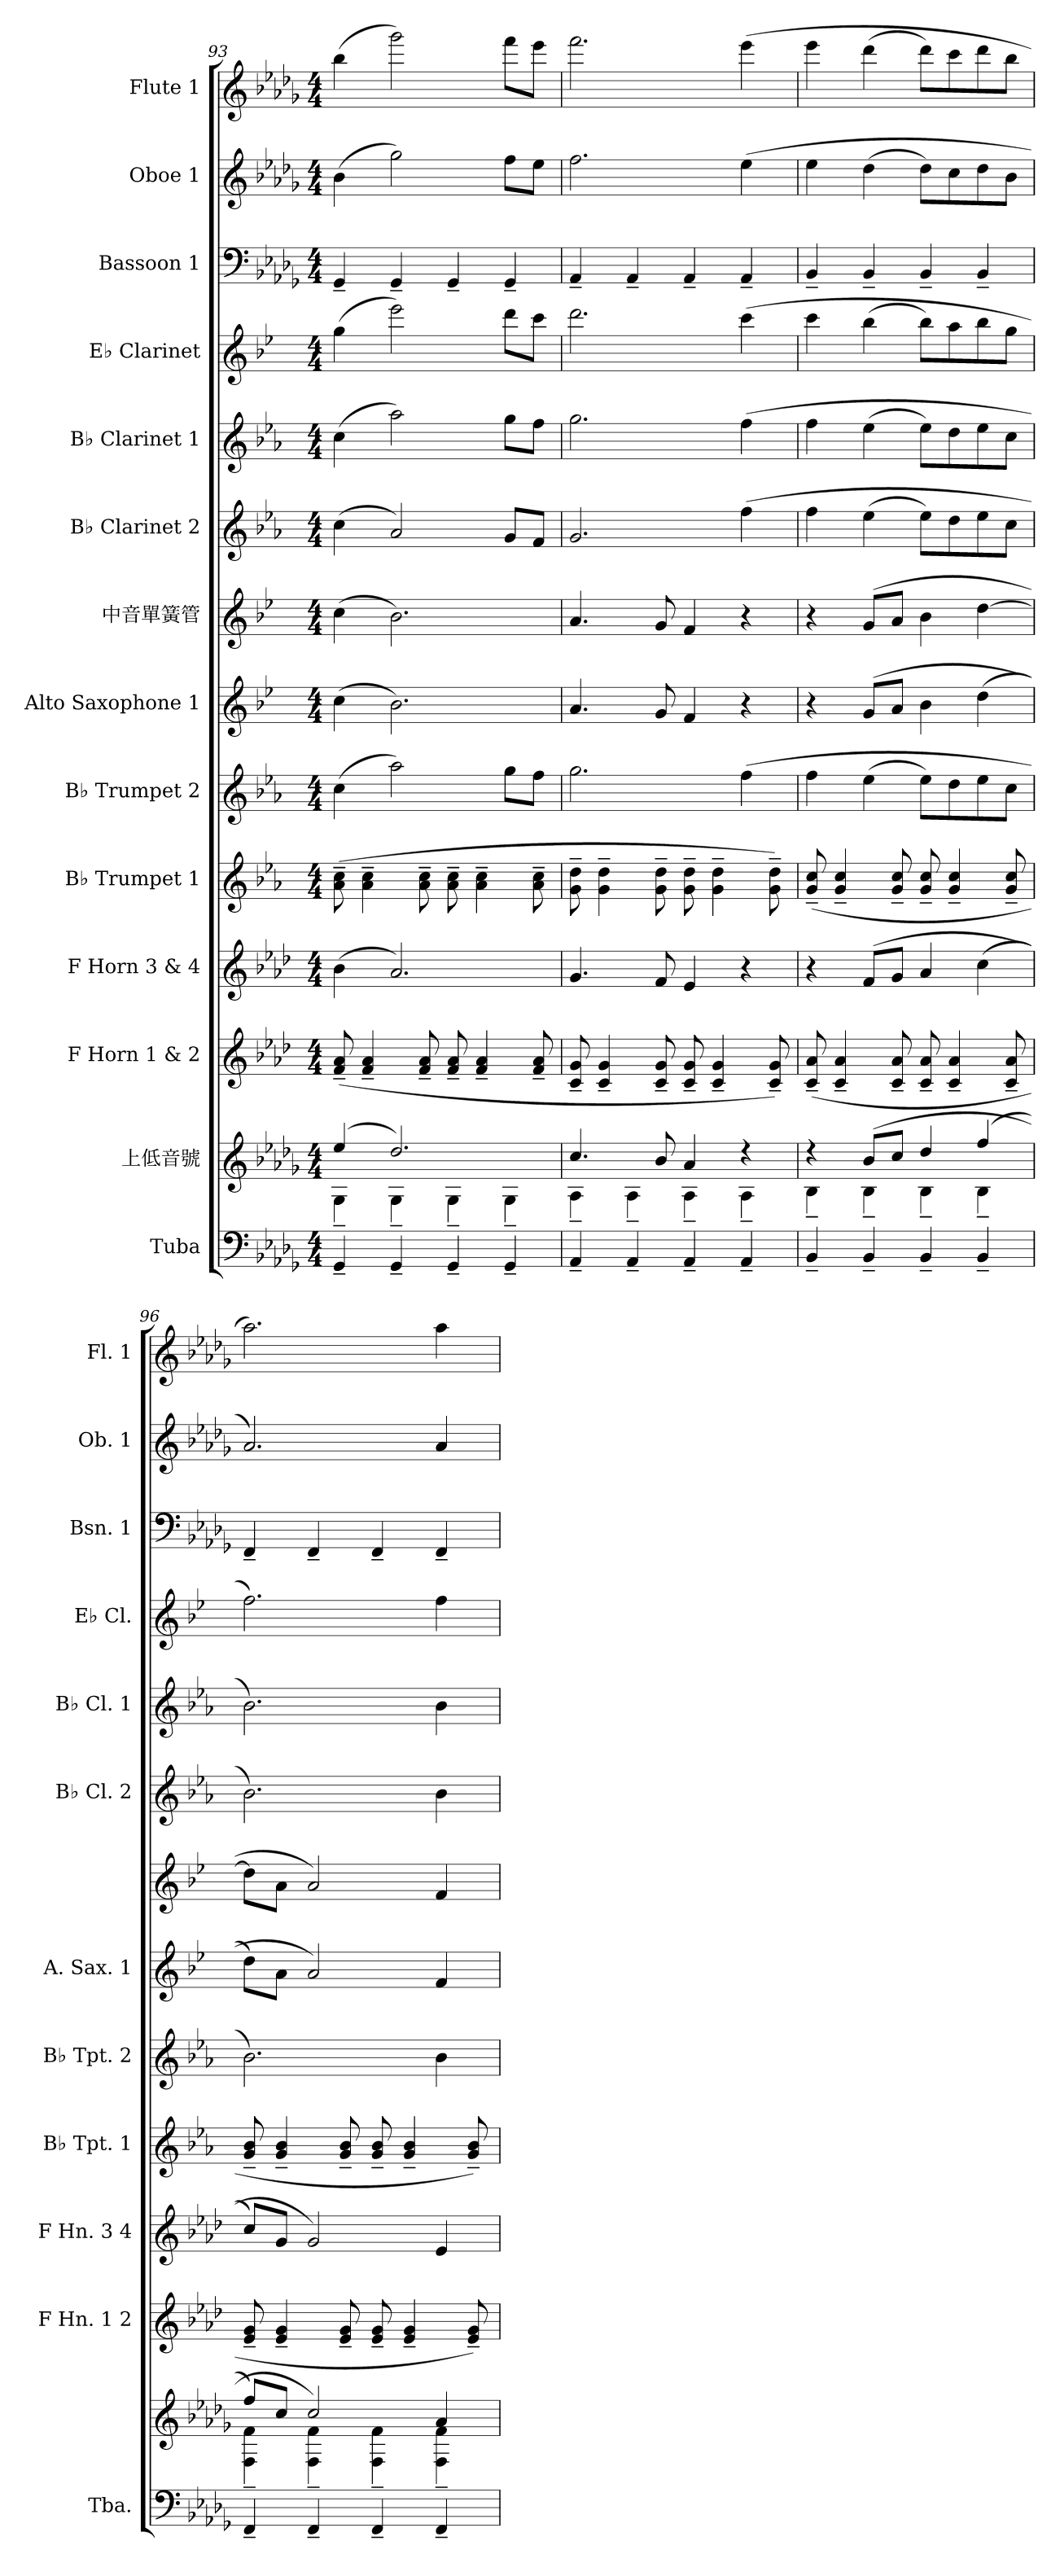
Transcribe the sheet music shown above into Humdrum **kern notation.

**kern	**kern	**kern	**kern	**kern	**kern	**kern	**kern	**kern	**kern	**kern	**kern	**kern	**kern
*part14	*part13	*part12	*part11	*part10	*part9	*part8	*part7	*part6	*part5	*part4	*part3	*part2	*part1
*staff14	*staff13	*staff12	*staff11	*staff10	*staff9	*staff8	*staff7	*staff6	*staff5	*staff4	*staff3	*staff2	*staff1
*I"Tuba	*I"上低音號	*I"F Horn 1 &amp; 2	*I"F Horn 3 &amp; 4	*I"B♭ Trumpet 1	*I"B♭ Trumpet 2	*I"Alto Saxophone 1	*I"中音單簧管	*I"B♭ Clarinet 2	*I"B♭ Clarinet 1	*I"E♭ Clarinet	*I"Bassoon 1	*I"Oboe 1	*I"Flute 1
*I'Tba.	*	*I'F Hn. 1 2	*I'F Hn. 3 4	*I'B♭ Tpt. 1	*I'B♭ Tpt. 2	*I'A. Sax. 1	*	*I'B♭ Cl. 2	*I'B♭ Cl. 1	*I'E♭ Cl.	*I'Bsn. 1	*I'Ob. 1	*I'Fl. 1
*clefF4	*clefG2	*clefG2	*clefG2	*clefG2	*clefG2	*clefG2	*clefG2	*clefG2	*clefG2	*clefG2	*clefF4	*clefG2	*clefG2
*	*ITrd8c14	*ITrd4c7	*ITrd4c7	*ITrd1c2	*ITrd1c2	*ITrd5c9	*ITrd5c9	*ITrd1c2	*ITrd1c2	*ITrd-2c-3	*	*	*
*k[b-e-a-d-g-]	*k[b-e-a-d-g-]	*k[b-e-a-d-g-]	*k[b-e-a-d-g-]	*k[b-e-a-d-g-]	*k[b-e-a-d-g-]	*k[b-e-a-d-g-]	*k[b-e-a-d-g-]	*k[b-e-a-d-g-]	*k[b-e-a-d-g-]	*k[b-e-a-d-g-]	*k[b-e-a-d-g-]	*k[b-e-a-d-g-]	*k[b-e-a-d-g-]
*M4/4	*M4/4	*M4/4	*M4/4	*M4/4	*M4/4	*M4/4	*M4/4	*M4/4	*M4/4	*M4/4	*M4/4	*M4/4	*M4/4
=93	=93	=93	=93	=93	=93	=93	=93	=93	=93	=93	=93	=93	=93
*	*^	*	*	*	*	*	*	*	*	*	*	*	*
4GG-~/	(>4e-/	4GG-~\	(>8B-/~ 8d-/~	(>4e-\	(>8g-\~ 8b-\~	(>4b-\	(>4e-\	(>4e-\	(>4b-\	(>4b-\	(>4bb-\	4GG-~/	(>4b-\	(>4bb-\
.	.	.	4B-/~ 4d-/~	.	4g-\~ 4b-\~	.	.	.	.	.	.	.	.	.
4GG-~/	2.d-/)	4GG-~\	.	2.d-/)	.	2gg-\)	2.d-\)	2.d-\)	2g-/)	2gg-\)	2ggg-\)	4GG-~/	2gg-\)	2ggg-\)
.	.	.	8B-/~ 8d-/~	.	8g-\~ 8b-\~	.	.	.	.	.	.	.	.	.
4GG-~/	.	4GG-~\	8B-/~ 8d-/~	.	8g-\~ 8b-\~	.	.	.	.	.	.	4GG-~/	.	.
.	.	.	4B-/~ 4d-/~	.	4g-\~ 4b-\~	.	.	.	.	.	.	.	.	.
4GG-~/	.	4GG-~\	.	.	.	8ff\L	.	.	8f/L	8ff\L	8fff\L	4GG-~/	8ff\L	8fff\L
.	.	.	8B-/~ 8d-/~	.	8g-\~ 8b-\~	8ee-\J	.	.	8e-/J	8ee-\J	8eee-\J	.	8ee-\J	8eee-\J
=94	=94	=94	=94	=94	=94	=94	=94	=94	=94	=94	=94	=94	=94	=94
4AA-~/	4.c/	4AA-~\	8F/~ 8c/~	4.c/	8f\~ 8cc\~	2.ff\	4.c/	4.c/	2.f/	2.ff\	2.fff\	4AA-~/	2.ff\	2.fff\
.	.	.	4F/~ 4c/~	.	4f\~ 4cc\~	.	.	.	.	.	.	.	.	.
4AA-~/	.	4AA-~\	.	.	.	.	.	.	.	.	.	4AA-~/	.	.
.	8B-/	.	8F/~ 8c/~	8B-/	8f\~ 8cc\~	.	8B-/	8B-/	.	.	.	.	.	.
4AA-~/	4A-/	4AA-~\	8F/~ 8c/~	4A-/	8f\~ 8cc\~	.	4A-/	4A-/	.	.	.	4AA-~/	.	.
.	.	.	4F/~ 4c/~	.	4f\~ 4cc\~	.	.	.	.	.	.	.	.	.
4AA-~/	4r	4AA-~\	.	4r	.	(>4ee-\	4r	4r	(>4ee-\	(>4ee-\	(>4eee-\	4AA-~/	(>4ee-\	(>4eee-\
.	.	.	8F/~ 8c/~)	.	8f\~ 8cc\~)	.	.	.	.	.	.	.	.	.
=95	=95	=95	=95	=95	=95	=95	=95	=95	=95	=95	=95	=95	=95	=95
4BB-~/	4r	4BB-~\	(>8F/~ 8d-/~	4r	(>8f/~ 8b-/~	4ee-\	4r	4r	4ee-\	4ee-\	4eee-\	4BB-~/	4ee-\	4eee-\
.	.	.	4F/~ 4d-/~	.	4f/~ 4b-/~	.	.	.	.	.	.	.	.	.
4BB-~/	(>8B-/L	4BB-~\	.	(>8B-/L	.	(>4dd-\	(>8B-/L	(>8B-/L	(>4dd-\	(>4dd-\	(>4ddd-\	4BB-~/	(>4dd-\	(>4ddd-\
.	8c/J	.	8F/~ 8d-/~	8c/J	8f/~ 8b-/~	.	8c/J	8c/J	.	.	.	.	.	.
4BB-~/	4d-/	4BB-~\	8F/~ 8d-/~	4d-/	8f/~ 8b-/~	8dd-\L)	4d-\	4d-\	8dd-\L)	8dd-\L)	8ddd-\L)	4BB-~/	8dd-\L)	8ddd-\L)
.	.	.	4F/~ 4d-/~	.	4f/~ 4b-/~	8cc\	.	.	8cc\	8cc\	8ccc\	.	8cc\	8ccc\
4BB-~/	(>4f/	4BB-~\	.	(>4f\	.	8dd-\	(>4f\	[4f\	8dd-\	8dd-\	8ddd-\	4BB-~/	8dd-\	8ddd-\
.	.	.	8F/~ 8d-/~	.	8f/~ 8b-/~	8b-\J	.	.	8b-\J	8b-\J	8bb-\J	.	8b-\J	8bb-\J
!!LO:LB:g=z
=96	=96	=96	=96	=96	=96	=96	=96	=96	=96	=96	=96	=96	=96	=96
4FF~/	8f/L)	4FF\~ 4F\~	8A-/~ 8c/~	8f/L)	8f/~ 8a-/~	2.a-\)	8f\L)	8f\L]	2.a-\)	2.a-\)	2.aa-\)	4FF~/	2.a-/)	2.aa-\)
.	8c/J	.	4A-/~ 4c/~	8c/J	4f/~ 4a-/~	.	8c\J	8c\J	.	.	.	.	.	.
4FF~/	2c/)	4FF\~ 4F\~	.	2c/)	.	.	2c/)	2c/)	.	.	.	4FF~/	.	.
.	.	.	8A-/~ 8c/~	.	8f/~ 8a-/~	.	.	.	.	.	.	.	.	.
4FF~/	.	4FF\~ 4F\~	8A-/~ 8c/~	.	8f/~ 8a-/~	.	.	.	.	.	.	4FF~/	.	.
.	.	.	4A-/~ 4c/~	.	4f/~ 4a-/~	.	.	.	.	.	.	.	.	.
4FF~/	4A-/	4FF\~ 4F\~	.	4A-/	.	4a-\	4A-/	4A-/	4a-\	4a-\	4aa-\	4FF~/	4a-/	4aa-\
.	.	.	8A-/~ 8c/~)	.	8f/~ 8a-/~)	.	.	.	.	.	.	.	.	.
*	*v	*v	*	*	*	*	*	*	*	*	*	*	*	*
=	=	=	=	=	=	=	=	=	=	=	=	=	=
*-	*-	*-	*-	*-	*-	*-	*-	*-	*-	*-	*-	*-	*-
